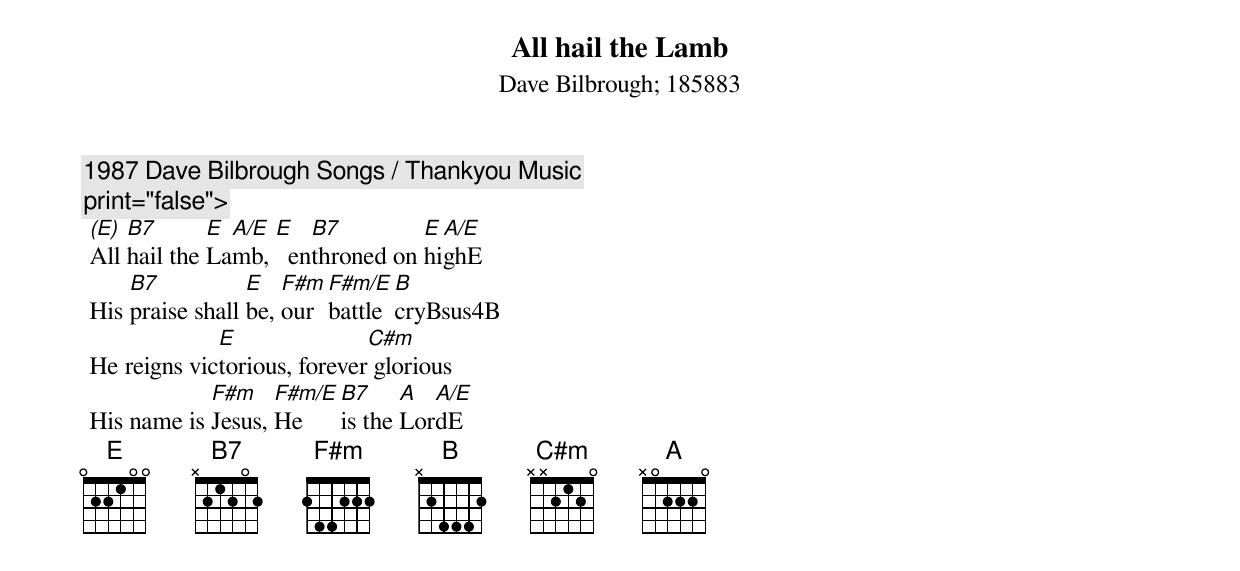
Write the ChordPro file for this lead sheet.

{title:All hail the Lamb}
{subtitle:Dave Bilbrough}
{subtitle:185883}
{comment:}
{comment:1987 Dave Bilbrough Songs / Thankyou Music}
{comment:print="false">}
 [(E)]All [B7]hail the [E]La[A/E]mb, [E]  en[B7]throned on [E]hi[A/E]ghE
 His [B7]praise shall [E]be, [F#m]our [F#m/E]battle [B]cryBsus4B
 He reigns vic[E]torious, forever[C#m] glorious
 His name is [F#m]Jesus, [F#m/E]He    [B7]is the [A]Lor[A/E]dE
